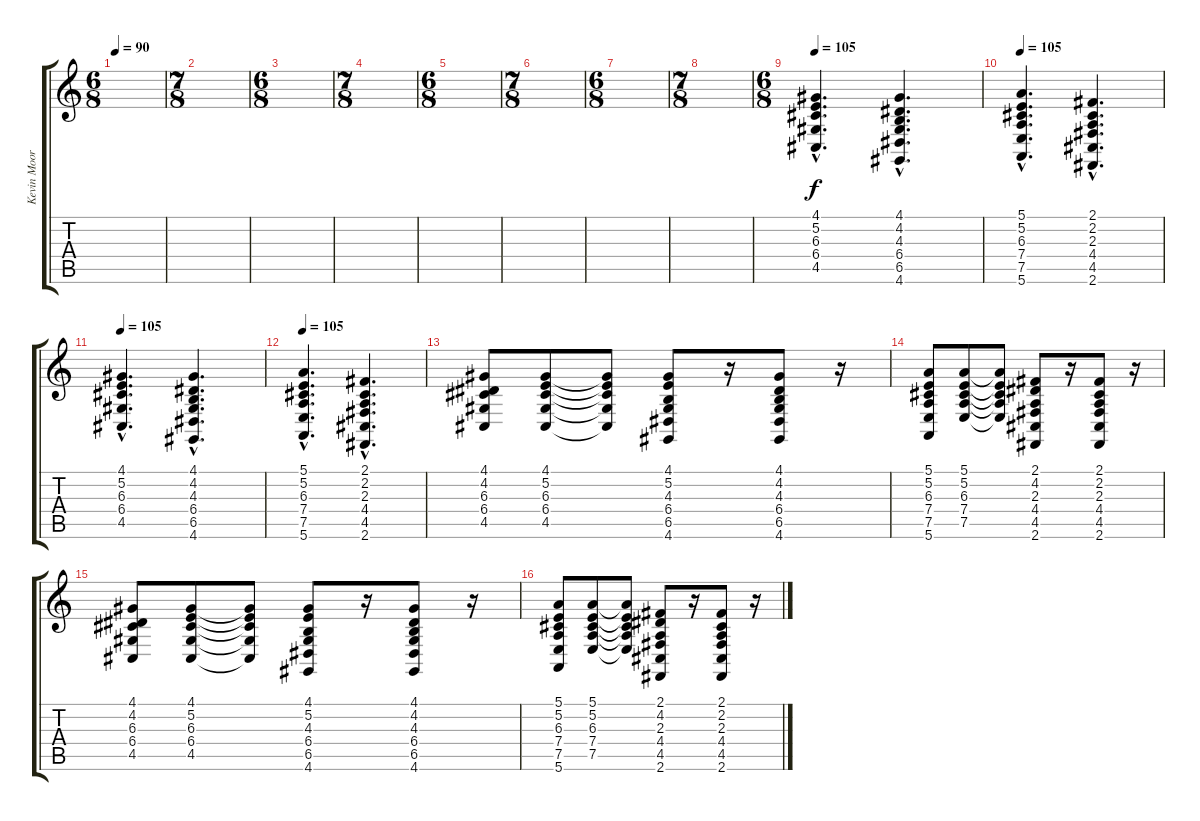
\track ("Kevin Moore" "Kevin Moor") {instrument stringensemble1}
\staff {score tabs}
\tuning (E4 B3 G3 D3 A2 E2) {hide}
\ts (6 8)
\tempo 90
\clef g2
\ks c
|
\ts (7 8)
|
\ts (6 8)
|
\ts (7 8)
|
\ts (6 8)
|
\ts (7 8)
|
\ts (6 8)
|
\ts (7 8)
|
\ts (6 8)
\tempo 105
(4.1{hac} 5.2{hac} 6.3{hac} 6.4{hac} 4.5{hac}).4{d} (4.1{hac} 4.2{hac} 4.3{hac} 6.4{hac} 6.5{hac} 4.6{hac}).4{d} |
\tempo 105
(5.1{hac} 5.2{hac} 6.3{hac} 7.4{hac} 7.5{hac} 5.6{hac}).4{d} (2.1{hac} 2.2{hac} 2.3{hac} 4.4{hac} 4.5{hac} 2.6{hac}).4{d} |
\tempo 105
(4.1{hac} 5.2{hac} 6.3{hac} 6.4{hac} 4.5{hac}).4{d} (4.1{hac} 4.2{hac} 4.3{hac} 6.4{hac} 6.5{hac} 4.6{hac}).4{d} |
\tempo 105
(5.1{hac} 5.2{hac} 6.3{hac} 7.4{hac} 7.5{hac} 5.6{hac}).4{d} (2.1{hac} 2.2{hac} 2.3{hac} 4.4{hac} 4.5{hac} 2.6{hac}).4{d} |
(4.1 4.2 6.3 6.4 4.5).8 (4.1 5.2 6.3 6.4 4.5).8 (4.1{t} 5.2{t} 6.3{t} 6.4{t} 4.5{t}).8 (4.1 5.2 4.3 6.4 6.5 4.6).8 r.16 (4.1 4.2 4.3 6.4 6.5 4.6).8 r.16 |
(5.1 5.2 6.3 7.4 7.5 5.6).8 (5.1 5.2 6.3 7.4 7.5).8 (5.1{t} 5.2{t} 6.3{t} 7.4{t} 7.5{t}).8 (2.1 4.2 2.3 4.4 4.5 2.6).8 r.16 (2.1 2.2 2.3 4.4 4.5 2.6).8 r.16 |
(4.1 4.2 6.3 6.4 4.5).8 (4.1 5.2 6.3 6.4 4.5).8 (4.1{t} 5.2{t} 6.3{t} 6.4{t} 4.5{t}).8 (4.1 5.2 4.3 6.4 6.5 4.6).8 r.16 (4.1 4.2 4.3 6.4 6.5 4.6).8 r.16 |
(5.1 5.2 6.3 7.4 7.5 5.6).8 (5.1 5.2 6.3 7.4 7.5).8 (5.1{t} 5.2{t} 6.3{t} 7.4{t} 7.5{t}).8 (2.1 4.2 2.3 4.4 4.5 2.6).8 r.16 (2.1 2.2 2.3 4.4 4.5 2.6).8 r.16
